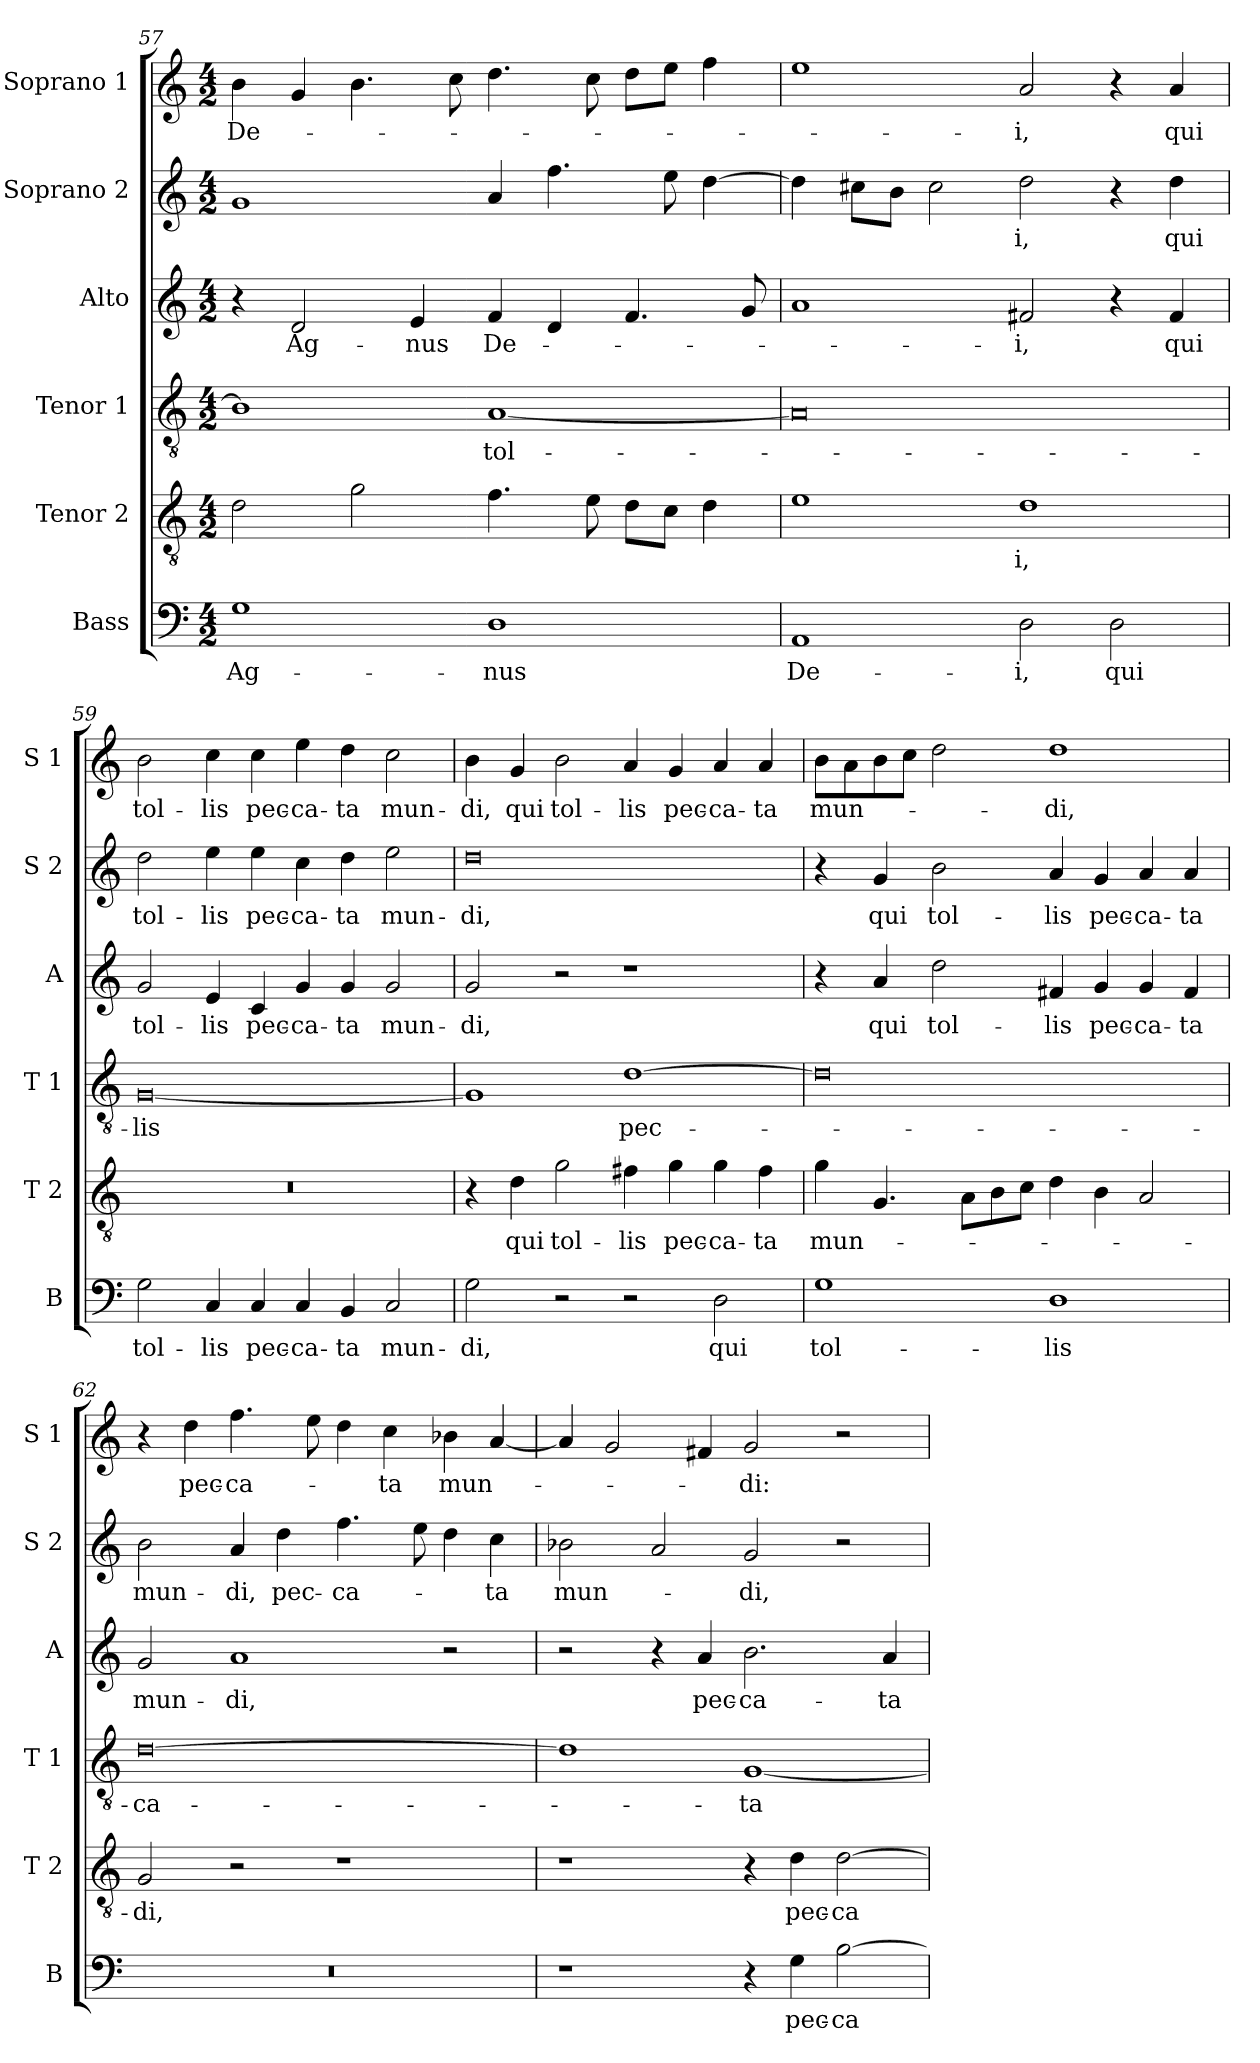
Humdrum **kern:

**kern	**text	**kern	**text	**kern	**text	**kern	**text	**kern	**text	**kern	**text
*part6	*part6	*part5	*part5	*part4	*part4	*part3	*part3	*part2	*part2	*part1	*part1
*staff6	*staff6	*staff5	*staff5	*staff4	*staff4	*staff3	*staff3	*staff2	*staff2	*staff1	*staff1
*I"Bass	*	*I"Tenor 2	*	*I"Tenor 1	*	*I"Alto	*	*I"Soprano 2	*	*I"Soprano 1	*
*I'B	*	*I'T 2	*	*I'T 1	*	*I'A	*	*I'S 2	*	*I'S 1	*
*clefF4	*	*clefGv2	*	*clefGv2	*	*clefG2	*	*clefG2	*	*clefG2	*
*k[]	*	*k[]	*	*k[]	*	*k[]	*	*k[]	*	*k[]	*
*C:	*	*C:	*	*C:	*	*C:	*	*C:	*	*C:	*
*M4/2	*	*M4/2	*	*M4/2	*	*M4/2	*	*M4/2	*	*M4/2	*
=57	=57	=57	=57	=57	=57	=57	=57	=57	=57	=57	=57
!	!LO:LY:b	!	!	!	!	!	!	!	!	!	!LO:LY:b
1G	Ag-	2d\	.	1B]	.	4r	.	1g	.	4b\	De-
!	!	!	!	!	!	!	!LO:LY:b	!	!	!	!
.	.	.	.	.	.	2d/	Ag-	.	.	4g/	.
.	.	2g\	.	.	.	.	.	.	.	4.b\	.
!	!	!	!	!	!	!	!LO:LY:b	!	!	!	!
.	.	.	.	.	.	4e/	-nus	.	.	.	.
.	.	.	.	.	.	.	.	.	.	8cc\	.
!	!LO:LY:b	!	!	!	!LO:LY:b	!	!LO:LY:b	!	!	!	!
1D	-nus	4.f\	.	[1A	tol-	4f/	De-	4a/	.	4.dd\	.
.	.	.	.	.	.	4d/	.	4.ff\	.	.	.
.	.	8e\	.	.	.	.	.	.	.	8cc\	.
.	.	8d\L	.	.	.	4.f/	.	.	.	8dd\L	.
.	.	8c\J	.	.	.	.	.	8ee\	.	8ee\J	.
.	.	4d\	.	.	.	.	.	[4dd\	.	4ff\	.
.	.	.	.	.	.	8g/	.	.	.	.	.
!!LO:PB:g=z
=58	=58	=58	=58	=58	=58	=58	=58	=58	=58	=58	=58
!	!LO:LY:b	!	!	!	!	!	!	!	!	!	!
1AA	De-	1e	.	0A]	.	1a	.	4dd\]	.	1ee	.
.	.	.	.	.	.	.	.	8cc#X\L	.	.	.
.	.	.	.	.	.	.	.	8b\J	.	.	.
.	.	.	.	.	.	.	.	2cc#\	.	.	.
!	!LO:LY:b	!	!LO:LY:b	!	!	!	!LO:LY:b	!	!LO:LY:b	!	!LO:LY:b
2D\	-i,	1d	-i,	.	.	2f#X/	-i,	2dd\	-i,	2a/	-i,
!	!LO:LY:b	!	!	!	!	!	!	!	!	!	!
2D\	qui	.	.	.	.	4r	.	4r	.	4r	.
!	!	!	!	!	!	!	!LO:LY:b	!	!LO:LY:b	!	!LO:LY:b
.	.	.	.	.	.	4f#/	qui	4dd\	qui	4a/	qui
=59	=59	=59	=59	=59	=59	=59	=59	=59	=59	=59	=59
!	!LO:LY:b	!	!	!	!LO:LY:b	!	!LO:LY:b	!	!LO:LY:b	!	!LO:LY:b
2G\	tol-	0r	.	[0G	-lis	2g/	tol-	2dd\	tol-	2b\	tol-
!	!LO:LY:b	!	!	!	!	!	!LO:LY:b	!	!LO:LY:b	!	!LO:LY:b
4C/	-lis	.	.	.	.	4e/	-lis	4ee\	-lis	4cc\	-lis
!	!LO:LY:b	!	!	!	!	!	!LO:LY:b	!	!LO:LY:b	!	!LO:LY:b
4C/	pec-	.	.	.	.	4c/	pec-	4ee\	pec-	4cc\	pec-
!	!LO:LY:b	!	!	!	!	!	!LO:LY:b	!	!LO:LY:b	!	!LO:LY:b
4C/	-ca-	.	.	.	.	4g/	-ca-	4cc\	-ca-	4ee\	-ca-
!	!LO:LY:b	!	!	!	!	!	!LO:LY:b	!	!LO:LY:b	!	!LO:LY:b
4BB/	-ta	.	.	.	.	4g/	-ta	4dd\	-ta	4dd\	-ta
!	!LO:LY:b	!	!	!	!	!	!LO:LY:b	!	!LO:LY:b	!	!LO:LY:b
2C/	mun-	.	.	.	.	2g/	mun-	2ee\	mun-	2cc\	mun-
=60	=60	=60	=60	=60	=60	=60	=60	=60	=60	=60	=60
!	!LO:LY:b	!	!	!	!	!	!LO:LY:b	!	!LO:LY:b	!	!LO:LY:b
2G\	-di,	4r	.	1G]	.	2g/	-di,	0dd	-di,	4b\	-di,
!	!	!	!LO:LY:b	!	!	!	!	!	!	!	!LO:LY:b
.	.	4d\	qui	.	.	.	.	.	.	4g/	qui
!	!	!	!LO:LY:b	!	!	!	!	!	!	!	!LO:LY:b
2r	.	2g\	tol-	.	.	2r	.	.	.	2b\	tol-
!	!	!	!LO:LY:b	!	!LO:LY:b	!	!	!	!	!	!LO:LY:b
2r	.	4f#X\	-lis	[1d	pec-	1r	.	.	.	4a/	-lis
!	!	!	!LO:LY:b	!	!	!	!	!	!	!	!LO:LY:b
.	.	4g\	pec-	.	.	.	.	.	.	4g/	pec-
!	!LO:LY:b	!	!LO:LY:b	!	!	!	!	!	!	!	!LO:LY:b
2D\	qui	4g\	-ca-	.	.	.	.	.	.	4a/	-ca-
!	!	!	!LO:LY:b	!	!	!	!	!	!	!	!LO:LY:b
.	.	4f#\	-ta	.	.	.	.	.	.	4a/	-ta
=61	=61	=61	=61	=61	=61	=61	=61	=61	=61	=61	=61
!	!LO:LY:b	!	!LO:LY:b	!	!	!	!	!	!	!	!LO:LY:b
1G	tol-	4g\	mun-	0d]	.	4r	.	4r	.	8b\L	mun-
.	.	.	.	.	.	.	.	.	.	8a\	.
!	!	!	!	!	!	!	!LO:LY:b	!	!LO:LY:b	!	!
.	.	4.G/	.	.	.	4a/	qui	4g/	qui	8b\	.
.	.	.	.	.	.	.	.	.	.	8cc\J	.
!	!	!	!	!	!	!	!LO:LY:b	!	!LO:LY:b	!	!
.	.	.	.	.	.	2dd\	tol-	2b\	tol-	2dd\	.
.	.	8A\L	.	.	.	.	.	.	.	.	.
.	.	8B\	.	.	.	.	.	.	.	.	.
.	.	8c\J	.	.	.	.	.	.	.	.	.
!	!LO:LY:b	!	!	!	!	!	!LO:LY:b	!	!LO:LY:b	!	!LO:LY:b
1D	-lis	4d\	.	.	.	4f#X/	-lis	4a/	-lis	1dd	-di,
!	!	!	!	!	!	!	!LO:LY:b	!	!LO:LY:b	!	!
.	.	4B\	.	.	.	4g/	pec-	4g/	pec-	.	.
!	!	!	!	!	!	!	!LO:LY:b	!	!LO:LY:b	!	!
.	.	2A/	.	.	.	4g/	-ca-	4a/	-ca-	.	.
!	!	!	!	!	!	!	!LO:LY:b	!	!LO:LY:b	!	!
.	.	.	.	.	.	4f#/	-ta	4a/	-ta	.	.
!!LO:LB:g=z
=62	=62	=62	=62	=62	=62	=62	=62	=62	=62	=62	=62
!	!	!	!LO:LY:b	!	!LO:LY:b	!	!LO:LY:b	!	!LO:LY:b	!	!
0r	.	2G/	-di,	[0d	-ca-	2g/	mun-	2b\	mun-	4r	.
!	!	!	!	!	!	!	!	!	!	!	!LO:LY:b
.	.	.	.	.	.	.	.	.	.	4dd\	pec-
!	!	!	!	!	!	!	!LO:LY:b	!	!LO:LY:b	!	!LO:LY:b
.	.	2r	.	.	.	1a	-di,	4a/	-di,	4.ff\	-ca-
!	!	!	!	!	!	!	!	!	!LO:LY:b	!	!
.	.	.	.	.	.	.	.	4dd\	pec-	.	.
.	.	.	.	.	.	.	.	.	.	8ee\	.
!	!	!	!	!	!	!	!	!	!LO:LY:b	!	!
.	.	1r	.	.	.	.	.	4.ff\	-ca-	4dd\	.
!	!	!	!	!	!	!	!	!	!	!	!LO:LY:b
.	.	.	.	.	.	.	.	.	.	4cc\	-ta
.	.	.	.	.	.	.	.	8ee\	.	.	.
!	!	!	!	!	!	!	!	!	!	!	!LO:LY:b
.	.	.	.	.	.	2r	.	4dd\	.	4b-X\	mun-
!	!	!	!	!	!	!	!	!	!LO:LY:b	!	!
.	.	.	.	.	.	.	.	4cc\	-ta	[4a/	.
=63	=63	=63	=63	=63	=63	=63	=63	=63	=63	=63	=63
!	!	!	!	!	!	!	!	!	!LO:LY:b	!	!
1r	.	1r	.	1d]	.	2r	.	2b-X\	mun-	4a/]	.
.	.	.	.	.	.	.	.	.	.	2g/	.
.	.	.	.	.	.	4r	.	2a/	.	.	.
!	!	!	!	!	!	!	!LO:LY:b	!	!	!	!
.	.	.	.	.	.	4a/	pec-	.	.	4f#X/	.
!	!	!	!	!	!LO:LY:b	!	!LO:LY:b	!	!LO:LY:b	!	!LO:LY:b
4r	.	4r	.	[1G	-ta	2.b\	-ca-	2g/	-di,	2g/	-di:
!	!LO:LY:b	!	!LO:LY:b	!	!	!	!	!	!	!	!
4G\	pec-	4d\	pec-	.	.	.	.	.	.	.	.
!	!LO:LY:b	!	!LO:LY:b	!	!	!	!	!	!	!	!
[2B\	-ca-	[2d\	-ca-	.	.	.	.	2r	.	2r	.
!	!	!	!	!	!	!	!LO:LY:b	!	!	!	!
.	.	.	.	.	.	4a/	-ta	.	.	.	.
=	=	=	=	=	=	=	=	=	=	=	=
*-	*-	*-	*-	*-	*-	*-	*-	*-	*-	*-	*-
